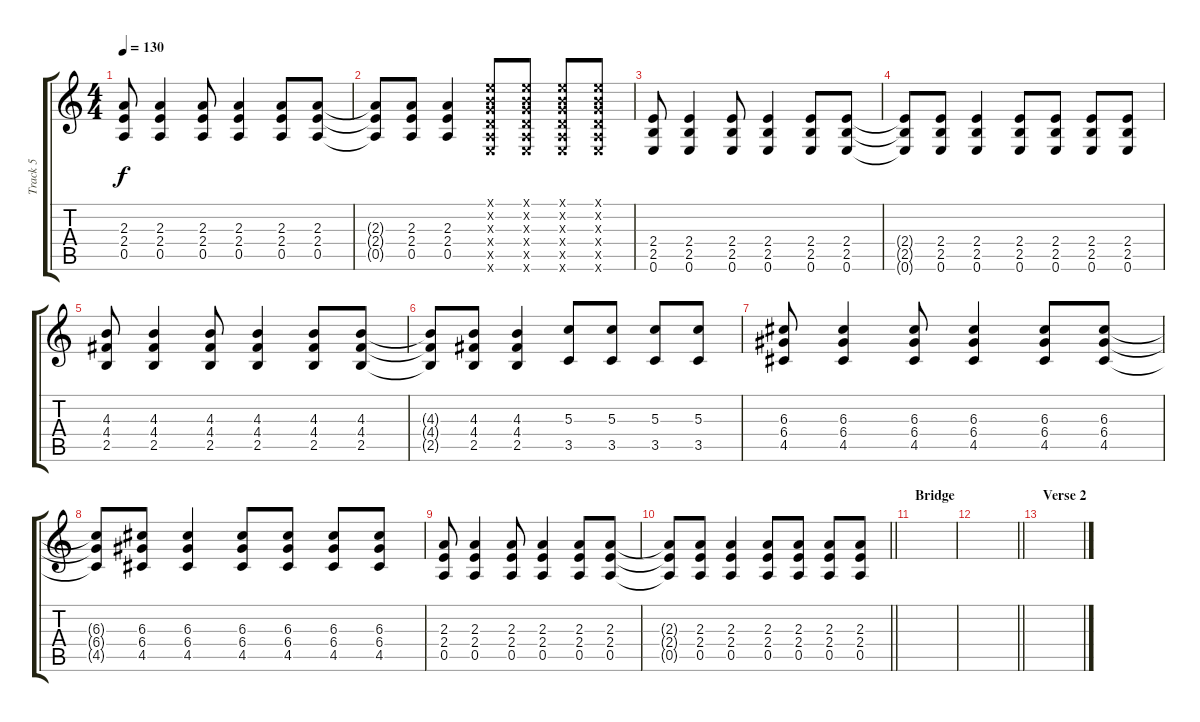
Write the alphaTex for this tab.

\track ("Track 5" "Track 5") {instrument overdrivenguitar}
\staff {score tabs}
\tuning (E4 B3 G3 D3 A2 E2) {hide}
\ts (4 4)
\tempo 130
\clef g2
\ks c
(2.3 2.4 0.5).8{dy f} (2.3 2.4 0.5).4 (2.3 2.4 0.5).8 (2.3 2.4 0.5).4 (2.3 2.4 0.5).8 (2.3 2.4 0.5).8 |
(2.3{t} 2.4{t} 0.5{t}).8 (2.3 2.4 0.5).8 (2.3 2.4 0.5).4 (0.1{x} 0.2{x} 0.3{x} 0.4{x} 0.5{x} 0.6{x}).8 (0.1{x} 0.2{x} 0.3{x} 0.4{x} 0.5{x} 0.6{x}).8 (0.1{x} 0.2{x} 0.3{x} 0.4{x} 0.5{x} 0.6{x}).8 (0.1{x} 0.2{x} 0.3{x} 0.4{x} 0.5{x} 0.6{x}).8 |
(2.4 2.5 0.6).8 (2.4 2.5 0.6).4 (2.4 2.5 0.6).8 (2.4 2.5 0.6).4 (2.4 2.5 0.6).8 (2.4 2.5 0.6).8 |
(2.4{t} 2.5{t} 0.6{t}).8 (2.4 2.5 0.6).8 (2.4 2.5 0.6).4 (2.4 2.5 0.6).8 (2.4 2.5 0.6).8 (2.4 2.5 0.6).8 (2.4 2.5 0.6).8 |
(4.3 4.4 2.5).8 (4.3 4.4 2.5).4 (4.3 4.4 2.5).8 (4.3 4.4 2.5).4 (4.3 4.4 2.5).8 (4.3 4.4 2.5).8 |
(4.3{t} 4.4{t} 2.5{t}).8 (4.3 4.4 2.5).8 (4.3 4.4 2.5).4 (5.3 3.5).8 (5.3 3.5).8 (5.3 3.5).8 (5.3 3.5).8 |
(6.3 6.4 4.5).8 (6.3 6.4 4.5).4 (6.3 6.4 4.5).8 (6.3 6.4 4.5).4 (6.3 6.4 4.5).8 (6.3 6.4 4.5).8 |
(6.3{t} 6.4{t} 4.5{t}).8 (6.3 6.4 4.5).8 (6.3 6.4 4.5).4 (6.3 6.4 4.5).8 (6.3 6.4 4.5).8 (6.3 6.4 4.5).8 (6.3 6.4 4.5).8 |
(2.3 2.4 0.5).8 (2.3 2.4 0.5).4 (2.3 2.4 0.5).8 (2.3 2.4 0.5).4 (2.3 2.4 0.5).8 (2.3 2.4 0.5).8 |
\barLineRight lightlight
(2.3{t} 2.4{t} 0.5{t}).8 (2.3 2.4 0.5).8 (2.3 2.4 0.5).4 (2.3 2.4 0.5).8 (2.3 2.4 0.5).8 (2.3 2.4 0.5).8 (2.3 2.4 0.5).8 |
\section ("" "Bridge")
|
\barLineRight lightlight
|
\section ("" "Verse 2")
